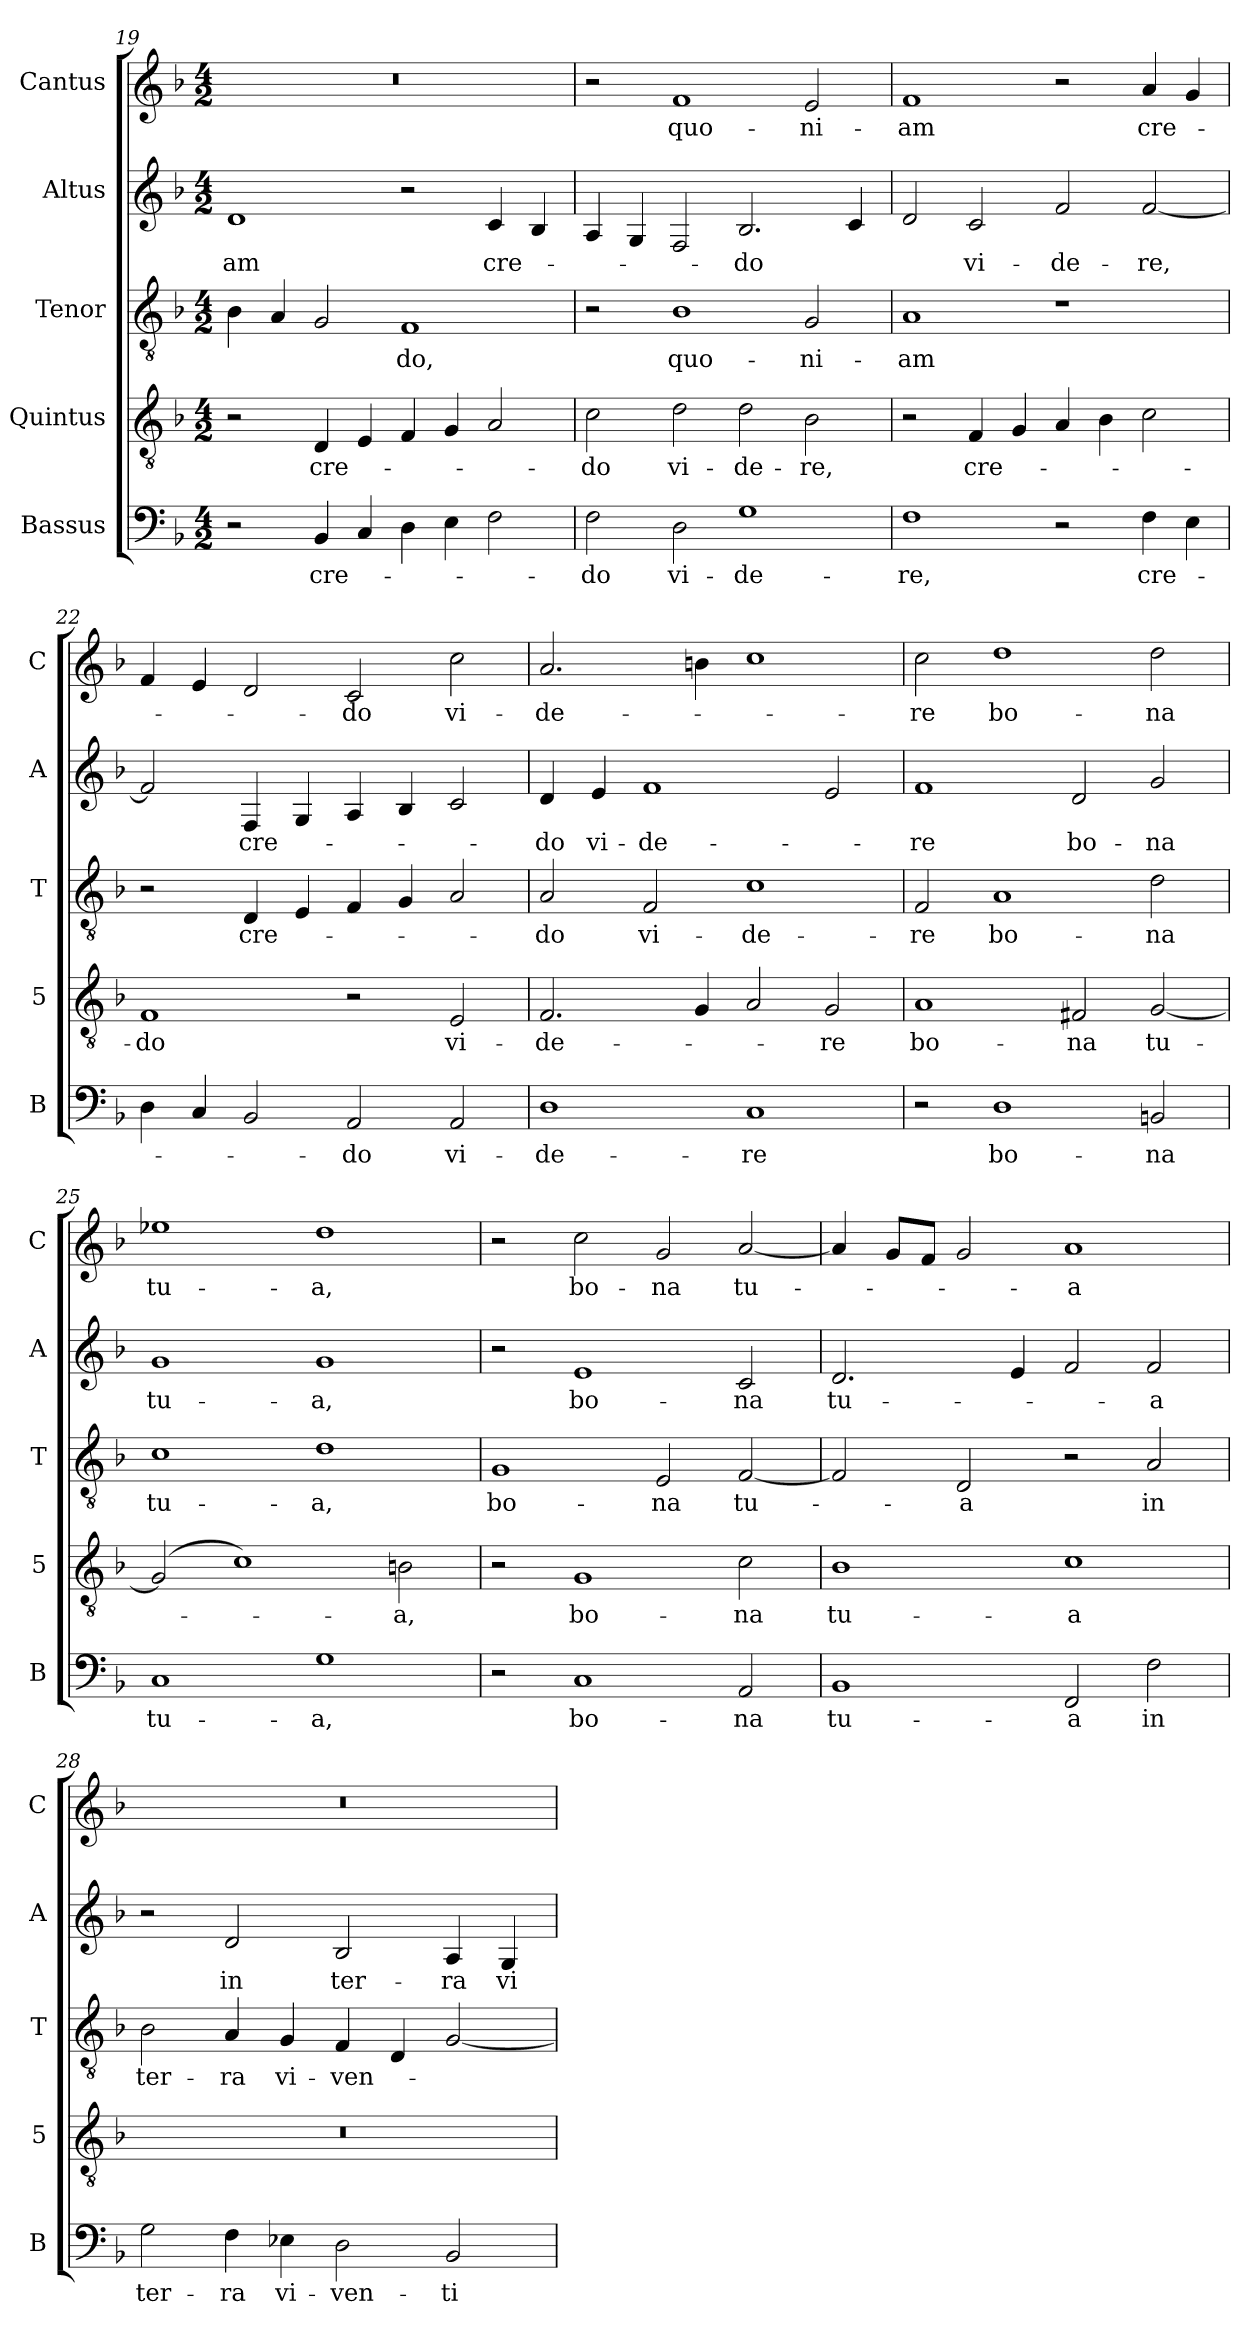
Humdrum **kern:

**kern	**text	**kern	**text	**kern	**text	**kern	**text	**kern	**text
*part5	*part5	*part4	*part4	*part3	*part3	*part2	*part2	*part1	*part1
*staff5	*staff5	*staff4	*staff4	*staff3	*staff3	*staff2	*staff2	*staff1	*staff1
*I"Bassus	*	*I"Quintus	*	*I"Tenor	*	*I"Altus	*	*I"Cantus	*
*I'B	*	*I'5	*	*I'T	*	*I'A	*	*I'C	*
*clefF4	*	*clefGv2	*	*clefGv2	*	*clefG2	*	*clefG2	*
*k[b-]	*	*k[b-]	*	*k[b-]	*	*k[b-]	*	*k[b-]	*
*M4/2	*	*M4/2	*	*M4/2	*	*M4/2	*	*M4/2	*
=19	=19	=19	=19	=19	=19	=19	=19	=19	=19
!	!	!	!	!	!	!	!LO:LY:b	!	!
2r	.	2r	.	4B-\	.	1d	-am	0r	.
.	.	.	.	4A/	.	.	.	.	.
!	!LO:LY:b	!	!LO:LY:b	!	!	!	!	!	!
4BB-/	cre-	4D/	cre-	2G/	.	.	.	.	.
4C/	.	4E/	.	.	.	.	.	.	.
!	!	!	!	!	!LO:LY:b	!	!	!	!
4D\	.	4F/	.	1F	-do,	2r	.	.	.
4E\	.	4G/	.	.	.	.	.	.	.
!	!	!	!	!	!	!	!LO:LY:b	!	!
2F\	.	2A/	.	.	.	4c/	cre-	.	.
.	.	.	.	.	.	4B-/	.	.	.
=20	=20	=20	=20	=20	=20	=20	=20	=20	=20
!	!LO:LY:b	!	!LO:LY:b	!	!	!	!	!	!
2F\	-do	2c\	-do	2r	.	4A/	.	2r	.
.	.	.	.	.	.	4G/	.	.	.
!	!LO:LY:b	!	!LO:LY:b	!	!LO:LY:b	!	!	!	!LO:LY:b
2D\	vi-	2d\	vi-	1B-	quo-	2F/	.	1f	quo-
!	!LO:LY:b	!	!LO:LY:b	!	!	!	!LO:LY:b	!	!
1G	-de-	2d\	-de-	.	.	2.B-/	-do	.	.
!	!	!	!LO:LY:b	!	!LO:LY:b	!	!	!	!LO:LY:b
.	.	2B-\	-re,	2G/	-ni-	.	.	2e/	-ni-
.	.	.	.	.	.	4c/	.	.	.
=21	=21	=21	=21	=21	=21	=21	=21	=21	=21
!	!LO:LY:b	!	!	!	!LO:LY:b	!	!	!	!LO:LY:b
1F	-re,	2r	.	1A	-am	2d/	.	1f	-am
!	!	!	!LO:LY:b	!	!	!	!LO:LY:b	!	!
.	.	4F/	cre-	.	.	2c/	vi-	.	.
.	.	4G/	.	.	.	.	.	.	.
!	!	!	!	!	!	!	!LO:LY:b	!	!
2r	.	4A/	.	1r	.	2f/	-de-	2r	.
.	.	4B-\	.	.	.	.	.	.	.
!	!LO:LY:b	!	!	!	!	!	!LO:LY:b	!	!LO:LY:b
4F\	cre-	2c\	.	.	.	[2f/	-re,	4a/	cre-
4E\	.	.	.	.	.	.	.	4g/	.
!!LO:PB:g=z
=22	=22	=22	=22	=22	=22	=22	=22	=22	=22
!	!	!	!LO:LY:b	!	!	!	!	!	!
4D\	.	1F	-do	2r	.	2f/]	.	4f/	.
4C/	.	.	.	.	.	.	.	4e/	.
!	!	!	!	!	!LO:LY:b	!	!LO:LY:b	!	!
2BB-/	.	.	.	4D/	cre-	4F/	cre-	2d/	.
.	.	.	.	4E/	.	4G/	.	.	.
!	!LO:LY:b	!	!	!	!	!	!	!	!LO:LY:b
2AA/	-do	2r	.	4F/	.	4A/	.	2c/	-do
.	.	.	.	4G/	.	4B-/	.	.	.
!	!LO:LY:b	!	!LO:LY:b	!	!	!	!	!	!LO:LY:b
2AA/	vi-	2E/	vi-	2A/	.	2c/	.	2cc\	vi-
=23	=23	=23	=23	=23	=23	=23	=23	=23	=23
!	!LO:LY:b	!	!LO:LY:b	!	!LO:LY:b	!	!LO:LY:b	!	!LO:LY:b
1D	-de-	2.F/	-de-	2A/	-do	4d/	-do	2.a/	-de-
!	!	!	!	!	!	!	!LO:LY:b	!	!
.	.	.	.	.	.	4e/	vi-	.	.
!	!	!	!	!	!LO:LY:b	!	!LO:LY:b	!	!
.	.	.	.	2F/	vi-	1f	-de-	.	.
.	.	4G/	.	.	.	.	.	4bn\	.
!	!LO:LY:b	!	!	!	!LO:LY:b	!	!	!	!
1C	-re	2A/	.	1c	-de-	.	.	1cc	.
!	!	!	!LO:LY:b	!	!	!	!	!	!
.	.	2G/	-re	.	.	2e/	.	.	.
=24	=24	=24	=24	=24	=24	=24	=24	=24	=24
!	!	!	!LO:LY:b	!	!LO:LY:b	!	!LO:LY:b	!	!LO:LY:b
2r	.	1A	bo-	2F/	-re	1f	-re	2cc\	-re
!	!LO:LY:b	!	!	!	!LO:LY:b	!	!	!	!LO:LY:b
1D	bo-	.	.	1A	bo-	.	.	1dd	bo-
!	!	!	!LO:LY:b	!	!	!	!LO:LY:b	!	!
.	.	2F#X/	-na	.	.	2d/	bo-	.	.
!	!LO:LY:b	!	!LO:LY:b	!	!LO:LY:b	!	!LO:LY:b	!	!LO:LY:b
2BBn/	-na	[2G/	tu-	2d\	-na	2g/	-na	2dd\	-na
=25	=25	=25	=25	=25	=25	=25	=25	=25	=25
!	!LO:LY:b	!	!	!	!LO:LY:b	!	!LO:LY:b	!	!LO:LY:b
1C	tu-	(>2G/]	.	1c	tu-	1g	tu-	1ee-X	tu-
.	.	1c)	.	.	.	.	.	.	.
!	!LO:LY:b	!	!	!	!LO:LY:b	!	!LO:LY:b	!	!LO:LY:b
1G	-a,	.	.	1d	-a,	1g	-a,	1dd	-a,
!	!	!	!LO:LY:b	!	!	!	!	!	!
.	.	2Bn\	-a,	.	.	.	.	.	.
=26	=26	=26	=26	=26	=26	=26	=26	=26	=26
!	!	!	!	!	!LO:LY:b	!	!	!	!
2r	.	2r	.	1G	bo-	2r	.	2r	.
!	!LO:LY:b	!	!LO:LY:b	!	!	!	!LO:LY:b	!	!LO:LY:b
1C	bo-	1G	bo-	.	.	1e	bo-	2cc\	bo-
!	!	!	!	!	!LO:LY:b	!	!	!	!LO:LY:b
.	.	.	.	2E/	-na	.	.	2g/	-na
!	!LO:LY:b	!	!LO:LY:b	!	!LO:LY:b	!	!LO:LY:b	!	!LO:LY:b
2AA/	-na	2c\	-na	[2F/	tu-	2c/	-na	[2a/	tu-
!!LO:LB:g=z
=27	=27	=27	=27	=27	=27	=27	=27	=27	=27
!	!LO:LY:b	!	!LO:LY:b	!	!	!	!LO:LY:b	!	!
1BB-	tu-	1B-	tu-	2F/]	.	2.d/	tu-	4a/]	.
.	.	.	.	.	.	.	.	8gL	.
.	.	.	.	.	.	.	.	8fJ	.
!	!	!	!	!	!LO:LY:b	!	!	!	!
.	.	.	.	2D/	-a	.	.	2g/	.
.	.	.	.	.	.	4e/	.	.	.
!	!LO:LY:b	!	!LO:LY:b	!	!	!	!	!	!LO:LY:b
2FF/	-a	1c	-a	2r	.	2f/	.	1a	-a
!	!LO:LY:b	!	!	!	!LO:LY:b	!	!LO:LY:b	!	!
2F\	in	.	.	2A/	in	2f/	-a	.	.
=28	=28	=28	=28	=28	=28	=28	=28	=28	=28
!	!LO:LY:b	!	!	!	!LO:LY:b	!	!	!	!
2G\	ter-	0r	.	2B-\	ter-	2r	.	0r	.
!	!LO:LY:b	!	!	!	!LO:LY:b	!	!LO:LY:b	!	!
4F\	-ra	.	.	4A/	-ra	2d/	in	.	.
!	!LO:LY:b	!	!	!	!LO:LY:b	!	!	!	!
4E-X\	vi-	.	.	4G/	vi-	.	.	.	.
!	!LO:LY:b	!	!	!	!LO:LY:b	!	!LO:LY:b	!	!
2D\	-ven-	.	.	4F/	-ven-	2B-/	ter-	.	.
.	.	.	.	4D/	.	.	.	.	.
!	!LO:LY:b	!	!	!	!	!	!LO:LY:b	!	!
2BB-/	-ti-	.	.	[2G/	.	4A/	-ra	.	.
!	!	!	!	!	!	!	!LO:LY:b	!	!
.	.	.	.	.	.	4G/	vi-	.	.
=	=	=	=	=	=	=	=	=	=
*-	*-	*-	*-	*-	*-	*-	*-	*-	*-
